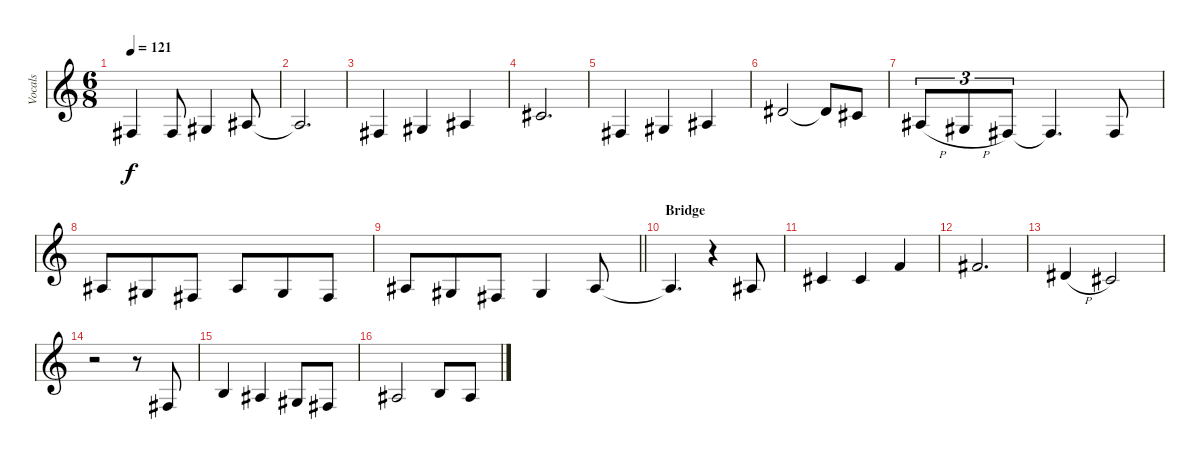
\track ("Vocals" "Vocals") {instrument altosax}
\staff {score}
\tuning (E4 B3 G3 D3 A2 E2) {hide}
\ts (6 8)
\tempo 121
\clef g2
\ks c
4.4.4{dy f} 4.4.8 1.3.4 8.4.8 |
8.4{t}.2{d} |
4.4.4 1.3.4 3.3.4 |
2.2.2{d} |
4.4.4 1.3.4 3.3.4 |
4.2.2 4.2{t}.8 2.2.8 |
8.4{h}.8{tu (3 2)} 6.4{h}.8{tu (3 2)} 4.4.8{tu (3 2)} 4.4{t}.4{d} 4.4.8 |
3.3.8 6.4.8 4.4.8 3.3.8 6.4.8 4.4.8 |
\barLineRight lightlight
3.3.8 6.4.8 4.4.8 1.3.4 3.3.8 |
\section ("" "Bridge")
3.3{t}.4{d} r.4 3.3.8 |
2.2.4 2.2.4 1.1.4 |
2.1.2{d} |
4.2{h}.4 2.2.2 |
r.2 r.8 4.4.8 |
0.2.4 3.3.4 1.3.8 4.4.8 |
3.3.2 4.3.8 3.3.8
